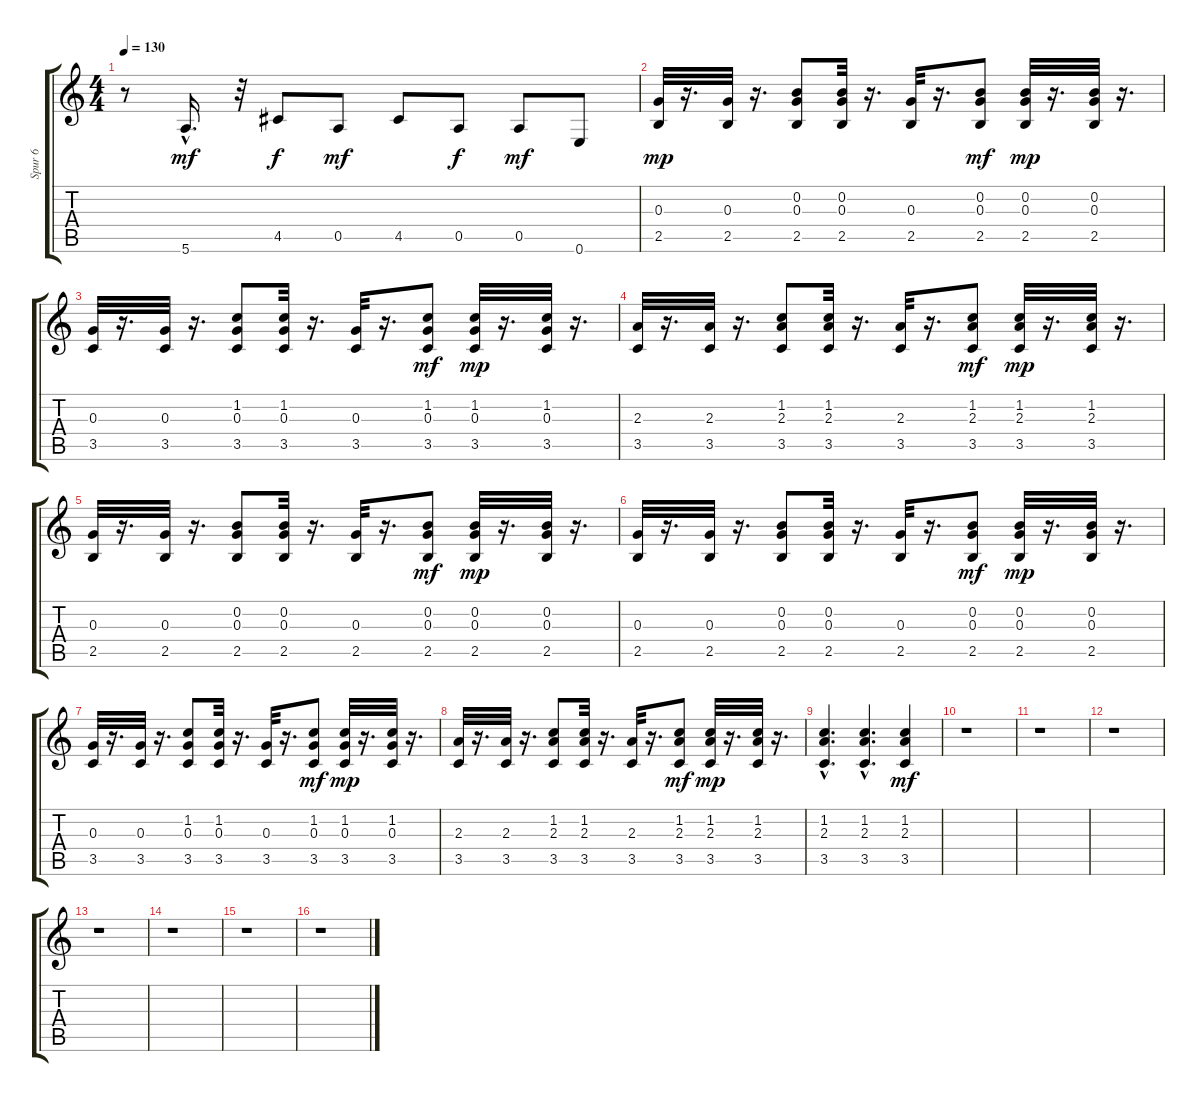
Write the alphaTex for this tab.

\track ("Spur 6" "Spur 6") {instrument distortionguitar}
\staff {score tabs}
\tuning (E4 B3 G3 D3 A2 E2) {hide}
\ts (4 4)
\tempo 130
\clef g2
\ks c
r.8{dy mf} 5.6{hac}.16{d} r.32 4.5.8{dy f} 0.5.8{dy mf} 4.5.8 0.5.8{dy f} 0.5.8{dy mf} 0.6.8 |
(0.3 2.5).32{dy mp} r.16{d} (0.3 2.5).32 r.16{d} (0.2 0.3 2.5).8 (0.2 0.3 2.5).32 r.16{d} (0.3 2.5).32 r.16{d} (0.2 0.3 2.5).8{dy mf} (0.2 0.3 2.5).32{dy mp} r.16{d} (0.2 0.3 2.5).32 r.16{d} |
(0.3 3.5).32 r.16{d} (0.3 3.5).32 r.16{d} (1.2 0.3 3.5).8 (1.2 0.3 3.5).32 r.16{d} (0.3 3.5).32 r.16{d} (1.2 0.3 3.5).8{dy mf} (1.2 0.3 3.5).32{dy mp} r.16{d} (1.2 0.3 3.5).32 r.16{d} |
(2.3 3.5).32 r.16{d} (2.3 3.5).32 r.16{d} (1.2 2.3 3.5).8 (1.2 2.3 3.5).32 r.16{d} (2.3 3.5).32 r.16{d} (1.2 2.3 3.5).8{dy mf} (1.2 2.3 3.5).32{dy mp} r.16{d} (1.2 2.3 3.5).32 r.16{d} |
(0.3 2.5).32 r.16{d} (0.3 2.5).32 r.16{d} (0.2 0.3 2.5).8 (0.2 0.3 2.5).32 r.16{d} (0.3 2.5).32 r.16{d} (0.2 0.3 2.5).8{dy mf} (0.2 0.3 2.5).32{dy mp} r.16{d} (0.2 0.3 2.5).32 r.16{d} |
(0.3 2.5).32 r.16{d} (0.3 2.5).32 r.16{d} (0.2 0.3 2.5).8 (0.2 0.3 2.5).32 r.16{d} (0.3 2.5).32 r.16{d} (0.2 0.3 2.5).8{dy mf} (0.2 0.3 2.5).32{dy mp} r.16{d} (0.2 0.3 2.5).32 r.16{d} |
(0.3 3.5).32 r.16{d} (0.3 3.5).32 r.16{d} (1.2 0.3 3.5).8 (1.2 0.3 3.5).32 r.16{d} (0.3 3.5).32 r.16{d} (1.2 0.3 3.5).8{dy mf} (1.2 0.3 3.5).32{dy mp} r.16{d} (1.2 0.3 3.5).32 r.16{d} |
(2.3 3.5).32 r.16{d} (2.3 3.5).32 r.16{d} (1.2 2.3 3.5).8 (1.2 2.3 3.5).32 r.16{d} (2.3 3.5).32 r.16{d} (1.2 2.3 3.5).8{dy mf} (1.2 2.3 3.5).32{dy mp} r.16{d} (1.2 2.3 3.5).32 r.16{d} |
(1.2{hac} 2.3{hac} 3.5{hac}).4{d} (1.2{hac} 2.3{hac} 3.5{hac}).4{d} (1.2 2.3 3.5).4{dy mf} |
r.1 |
r.1 |
r.1 |
r.1 |
r.1 |
r.1 |
r.1
